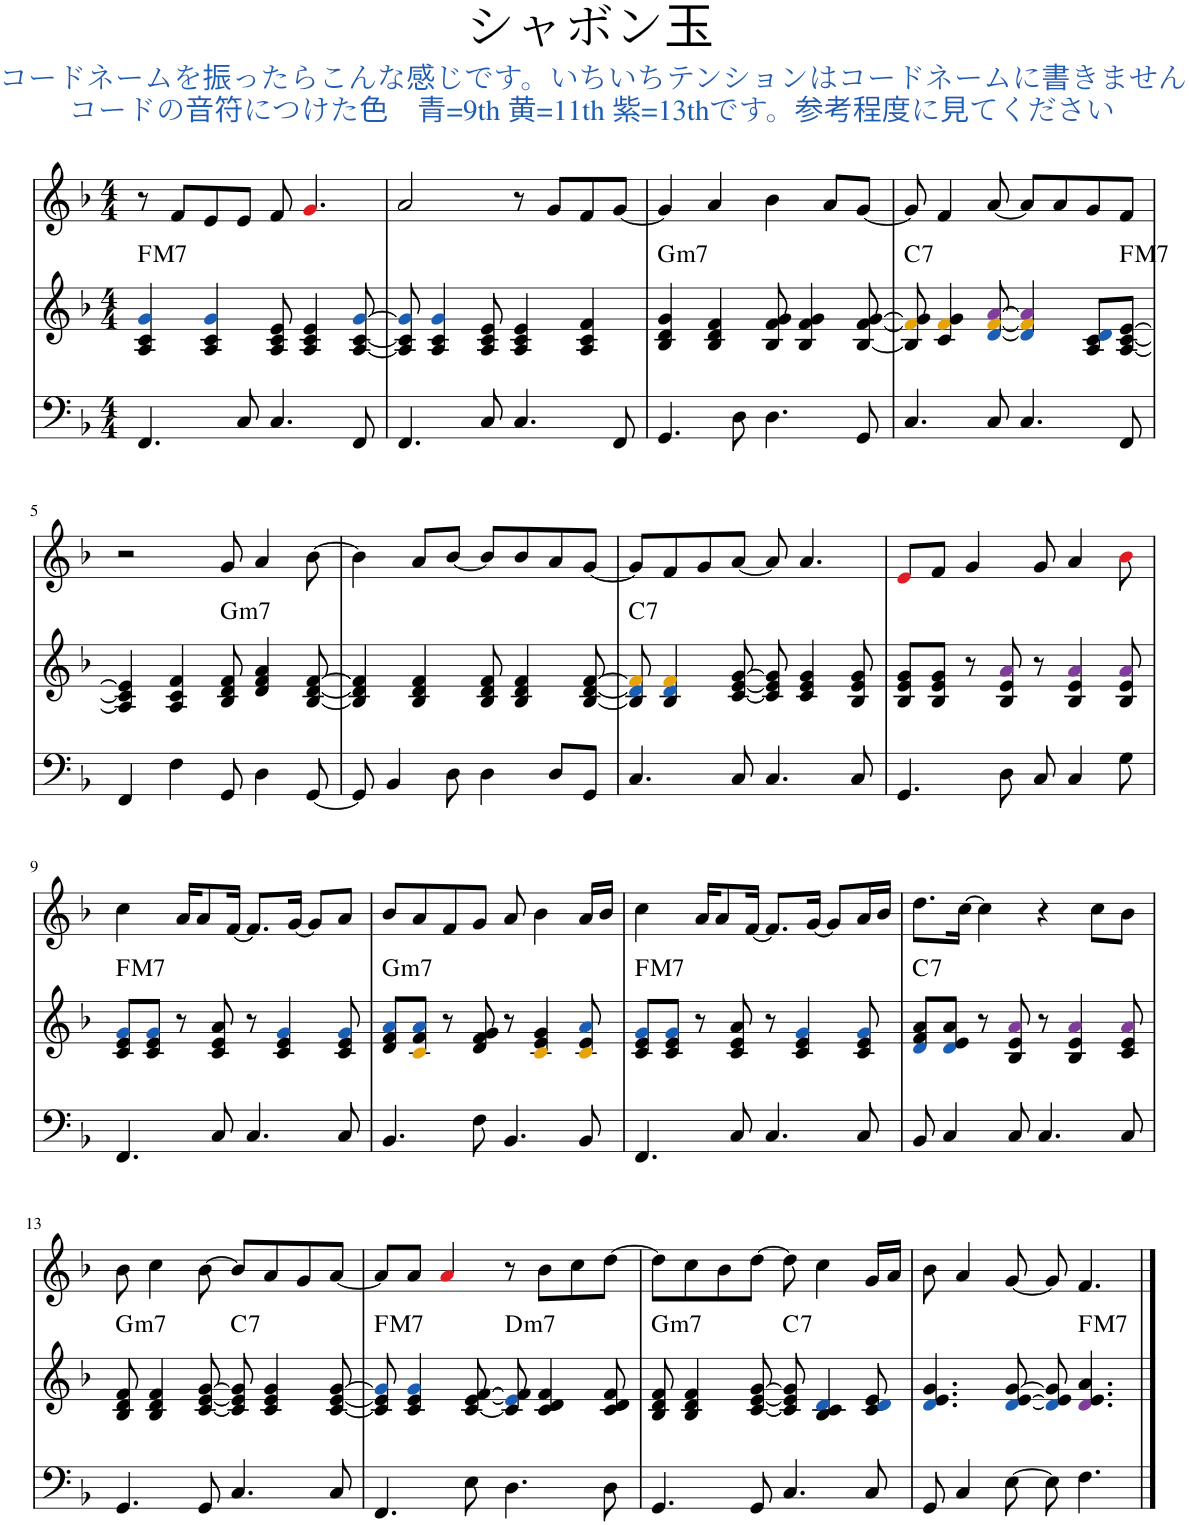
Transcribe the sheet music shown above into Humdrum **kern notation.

**kern	**kern	**harte	**kern
*part3	*part2	*part2	*part1
*staff3	*staff2	*	*staff1
*I"5弦エレキベース	*I"エレクトリックピアノ	*	*I"ピアノ
*clefF4	*clefG2	*	*clefG2
*Trd7c12	*	*	*
*k[b-]	*k[b-]	*	*k[b-]
*M4/4	*M4/4	*	*M4/4
=1	=1	=1	=1
!	!	!LO:H:kt=M7	!
4.FF/	4A/ 4c/ 4gi/	F:maj7	8r
.	.	.	8f/L
.	4A/ 4c/ 4gi/	.	8e/
8C/	.	.	8e/J
4.C/	8A/ 8c/ 8e/	.	8f/
.	4A/ 4c/ 4e/	.	4.gj/
8FF/	[8A/ [8c/ [8gi/	.	.
=2	=2	=2	=2
4.FF/	8A/] 8c/] 8gi/]	.	2a/
.	4A/ 4c/ 4gi/	.	.
8C/	8A/ 8c/ 8e/	.	.
4.C/	4A/ 4c/ 4e/	.	8r
.	.	.	8g/L
.	4A/ 4c/ 4f/	.	8f/
8FF/	.	.	[8g/J
=3	=3	=3	=3
!	!	!LO:H:kt=m7	!
4.GG/	4B-/ 4d/ 4g/	G:min7	4g/]
.	4B-/ 4d/ 4f/	.	4a/
8D\	.	.	.
4.D\	8B-/ 8f/ 8g/	.	4b-\
.	4B-/ 4f/ 4g/	.	.
.	.	.	8a/L
8GG/	[8B-/ [8f/ [8g/	.	[8g/J
=4	=4	=4	=4
!	!	!LO:H:kt=7	!
4.C/	8B-/] 8fZ/] 8g/]	C:7	8g/]
.	4c/ 4fZ/ 4g/	.	4f/
8C/	[8di/ [8fZ/ [8aV/	.	[8a/
4.C/	4di/] 4fZ/] 4aV/]	.	8a/L]
.	.	.	8a/
.	8A/ 8c/ 8di/L	.	8g/
!	!	!LO:H:kt=M7	!
8FF/	[8A/ [8c/ [8e/J	F:maj7	8f/J
!!LO:LB:g=z
=5	=5	=5	=5
4FF/	4A/] 4c/] 4e/]	.	2r
4F\	4A/ 4c/ 4f/	.	.
!	!	!LO:H:kt=m7	!
8GG/	8B-/ 8d/ 8f/	G:min7	8g/
4D\	4d/ 4f/ 4a/	.	4a/
[8GG/	[8B-/ [8d/ [8f/	.	[8b-\
=6	=6	=6	=6
8GG/]	4B-/] 4d/] 4f/]	.	4b-\]
4BB-/	.	.	.
.	4B-/ 4d/ 4f/	.	8a/L
8D\	.	.	[8b-/J
4D\	8B-/ 8d/ 8f/	.	8b-/L]
.	4B-/ 4d/ 4f/	.	8b-/
8D/L	.	.	8a/
8GG/J	[8B-/ [8d/ [8f/	.	[8g/J
=7	=7	=7	=7
!	!	!LO:H:kt=7	!
4.C/	8B-/] 8di/] 8fZ/]	C:7	8g/L]
.	4B-/ 4di/ 4fZ/	.	8f/
.	.	.	8g/
8C/	[8c/ [8e/ [8g/	.	[8a/J
4.C/	8c/] 8e/] 8g/]	.	8a/]
.	4c/ 4e/ 4g/	.	4.a/
8C/	8B-/ 8e/ 8g/	.	.
=8	=8	=8	=8
4.GG/	8B-/ 8e/ 8g/L	.	8ej/L
.	8B-/ 8e/ 8g/J	.	8f/J
.	8r	.	4g/
8D\	8B-/ 8e/ 8aV/	.	.
8C/	8r	.	8g/
4C/	4B-/ 4e/ 4aV/	.	4a/
8G\	8B-/ 8e/ 8aV/	.	8b-j\
!!LO:LB:g=z
=9	=9	=9	=9
!	!	!LO:H:kt=M7	!
4.FF/	8c/ 8e/ 8gi/L	F:maj7	4cc\
.	8c/ 8e/ 8gi/J	.	.
.	8r	.	16a/KL
.	.	.	8a/
8C/	8c/ 8e/ 8a/	.	.
.	.	.	[16f/Jk
4.C/	8r	.	8.f/L]
.	4c/ 4e/ 4gi/	.	.
.	.	.	[16g/Jk
.	.	.	8g/L]
8C/	8c/ 8e/ 8gi/	.	8a/J
=10	=10	=10	=10
!	!	!LO:H:kt=m7	!
4.BB-/	8d/ 8f/ 8ai/L	G:min7	8b-/L
.	8cZ/ 8f/ 8ai/J	.	8a/
.	8r	.	8f/
8F\	8d/ 8f/ 8g/	.	8g/J
4.BB-/	8r	.	8a/
.	4cZ/ 4e/ 4g/	.	4b-\
8BB-/	8cZ/ 8e/ 8ai/	.	16a/LL
.	.	.	16b-/JJ
=11	=11	=11	=11
!	!	!LO:H:kt=M7	!
4.FF/	8c/ 8e/ 8gi/L	F:maj7	4cc\
.	8c/ 8e/ 8gi/J	.	.
.	8r	.	16a/KL
.	.	.	8a/
8C/	8c/ 8e/ 8a/	.	.
.	.	.	[16f/Jk
4.C/	8r	.	8.f/L]
.	4c/ 4e/ 4gi/	.	.
.	.	.	[16g/Jk
.	.	.	8g/L]
8C/	8c/ 8e/ 8gi/	.	16a/L
.	.	.	16b-/JJ
=12	=12	=12	=12
!	!	!LO:H:kt=7	!
8BB-/	8di/ 8f/ 8a/L	C:7	8.dd\L
4C/	8di/ 8e/ 8a/J	.	.
.	.	.	[16cc\Jk
.	8r	.	4cc\]
8C/	8B-/ 8e/ 8aV/	.	.
4.C/	8r	.	4r
.	4B-/ 4e/ 4aV/	.	.
.	.	.	8cc\L
8C/	8c/ 8e/ 8aV/	.	8b-\J
!!LO:LB:g=z
=13	=13	=13	=13
!	!	!LO:H:kt=m7	!
4.GG/	8B-/ 8d/ 8f/	G:min7	8b-\
.	4B-/ 4d/ 4f/	.	4cc\
8GG/	[8c/ [8e/ [8g/	.	[8b-\
!	!	!LO:H:kt=7	!
4.C/	8c/] 8e/] 8g/]	C:7	8b-/L]
.	4c/ 4e/ 4g/	.	8a/
.	.	.	8g/
8C/	[8c/ [8e/ [8g/	.	[8a/J
=14	=14	=14	=14
!	!	!LO:H:kt=M7	!
4.FF/	8c/] 8e/] 8gi/]	F:maj7	8a/L]
.	4c/ 4e/ 4gi/	.	8a/J
.	.	.	4aj/
8E\	[8c/ [8e/ [8f/	.	.
!	!	!LO:H:kt=m7	!
4.D\	8c/] 8ei/] 8f/]	D:min7	8r
.	4c/ 4d/ 4f/	.	8b-\L
.	.	.	8cc\
8D\	8c/ 8d/ 8f/	.	[8dd\J
=15	=15	=15	=15
!	!	!LO:H:kt=m7	!
4.GG/	8B-/ 8d/ 8f/	G:min7	8dd\L]
.	4B-/ 4d/ 4f/	.	8cc\
.	.	.	8b-\
8GG/	[8c/ [8e/ [8g/	.	[8dd\J
!	!	!LO:H:kt=7	!
4.C/	8c/] 8e/] 8g/]	C:7	8dd\]
.	4B-/ 4c/ 4di/	.	4cc\
8C/	8c/ 8di/ 8e/	.	16g/LL
.	.	.	16a/JJ
=16	=16	=16	=16
8GG/	4.di/ 4.e/ 4.g/	.	8b-\
4C/	.	.	4a/
[8E\	[8di/ [8e/ [8g/	.	[8g/
8E\]	8di/] 8e/] 8g/]	.	8g/]
!	!	!LO:H:kt=M7	!
4.F\	4.dV/ 4.e/ 4.a/	F:maj7	4.f/
==	==	==	==
*-	*-	*-	*-
